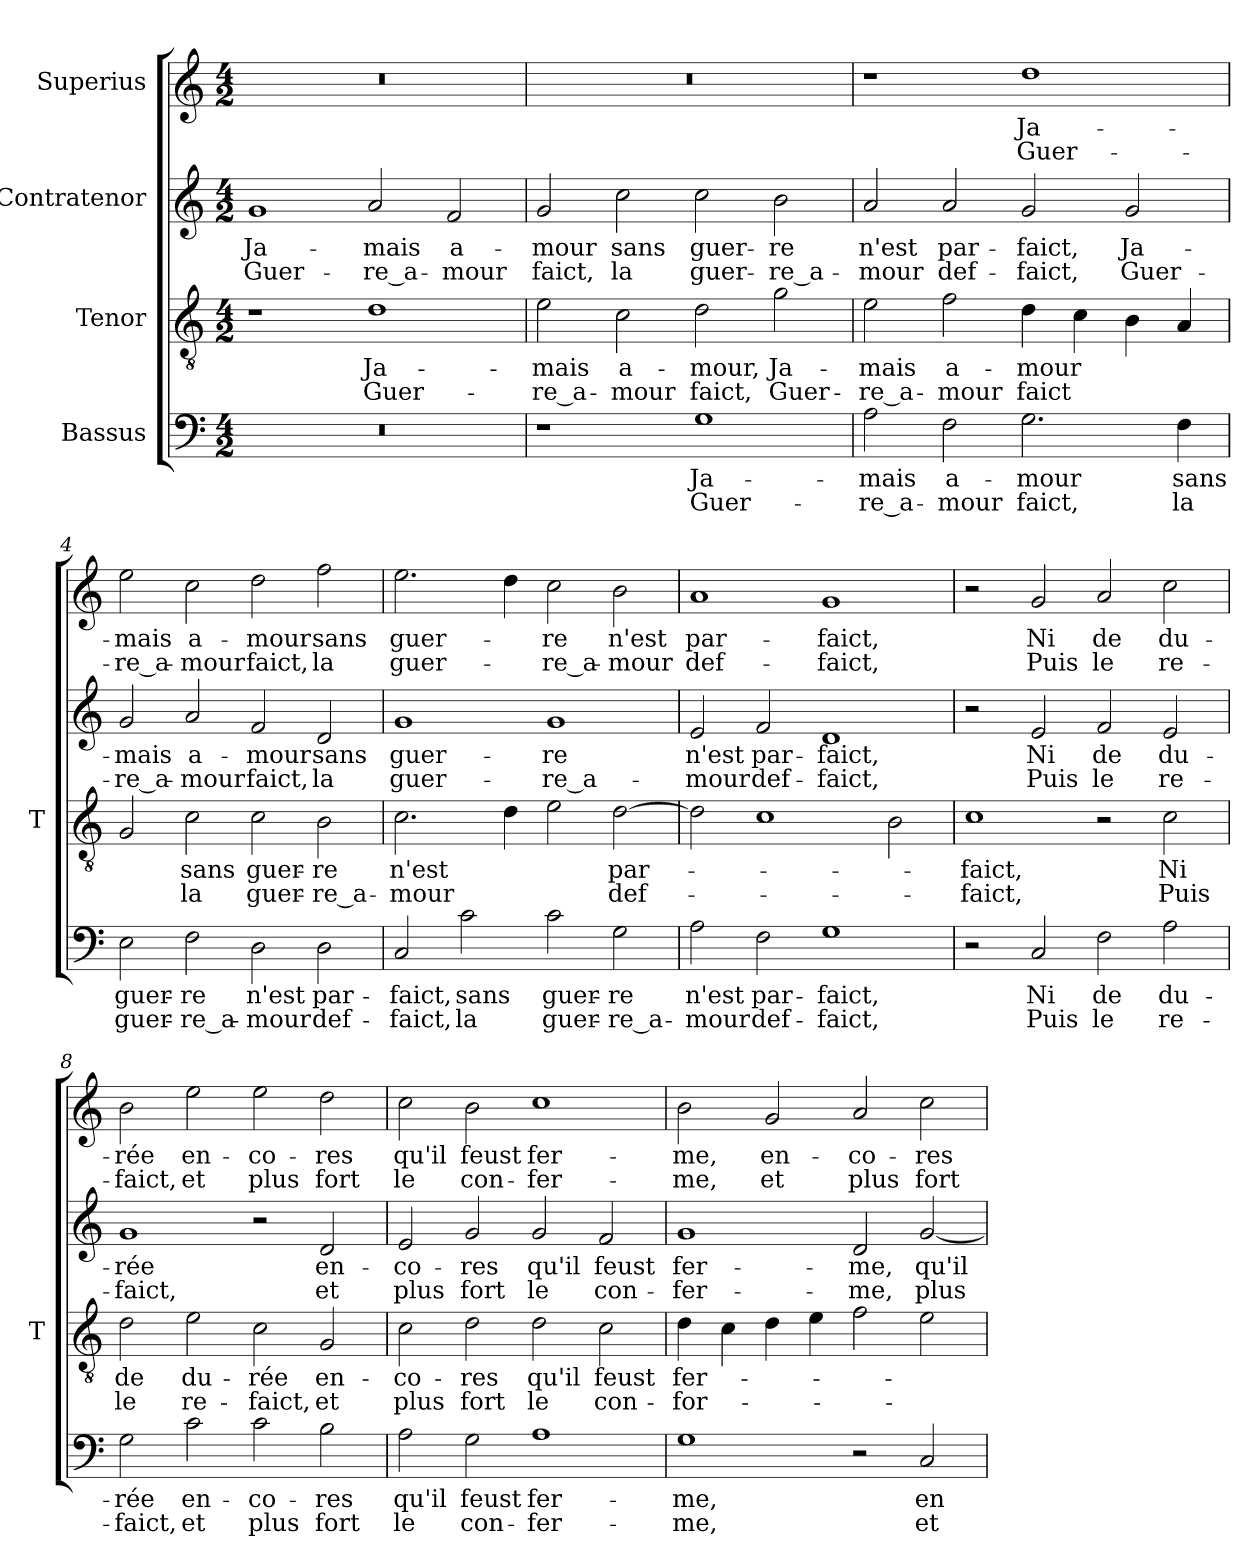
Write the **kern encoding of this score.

**kern	**text	**text	**kern	**text	**text	**kern	**text	**text	**kern	**text	**text
*part4	*part4	*part4	*part3	*part3	*part3	*part2	*part2	*part2	*part1	*part1	*part1
*staff4	*staff4	*staff4	*staff3	*staff3	*staff3	*staff2	*staff2	*staff2	*staff1	*staff1	*staff1
*I"Bassus	*	*	*I"Tenor	*	*	*I"Contratenor	*	*	*I"Superius	*	*
*	*	*	*I'T	*	*	*	*	*	*	*	*
*clefF4	*	*	*clefGv2	*	*	*clefG2	*	*	*clefG2	*	*
*k[]	*	*	*k[]	*	*	*k[]	*	*	*k[]	*	*
*M4/2	*	*	*M4/2	*	*	*M4/2	*	*	*M4/2	*	*
=1	=1	=1	=1	=1	=1	=1	=1	=1	=1	=1	=1
0r	.	.	1r	.	.	1g	Ja-	Guer-	0r	.	.
.	.	.	1d	Ja-	Guer-	2a	-mais	re_a-	.	.	.
.	.	.	.	.	.	2f	a-	-mour	.	.	.
=2	=2	=2	=2	=2	=2	=2	=2	=2	=2	=2	=2
1r	.	.	2e	-mais	re_a-	2g	-mour	-faict,	0r	.	.
.	.	.	2c	a-	-mour	2cc	-sans	-la	.	.	.
1G	Ja-	Guer-	2d	-mour,	-faict,	2cc	guer-	guer-	.	.	.
.	.	.	2g	Ja-	Guer-	2b	-re	re_a-	.	.	.
=3	=3	=3	=3	=3	=3	=3	=3	=3	=3	=3	=3
2A	-mais	re_a-	2e	-mais	re_a-	2a	-n'est	-mour	1r	.	.
2F	a-	-mour	2f	a-	-mour	2a	par-	def-	.	.	.
2.G	-mour	-faict,	4d	-mour	-faict	2g	-faict,	-faict,	1dd	Ja-	Guer-
.	.	.	4c	.	.	.	.	.	.	.	.
.	.	.	4B	.	.	2g	Ja-	Guer-	.	.	.
4F	-sans	-la	4A	.	.	.	.	.	.	.	.
=4	=4	=4	=4	=4	=4	=4	=4	=4	=4	=4	=4
2E	guer-	guer-	2G	.	.	2g	-mais	re_a-	2ee	-mais	re_a-
2F	-re	re_a-	2c	-sans	-la	2a	a-	-mour	2cc	a-	-mour
2D	-n'est	-mour	2c	guer-	guer-	2f	-mour	-faict,	2dd	-mour	-faict,
2D	par-	def-	2B	-re	re_a-	2d	-sans	-la	2ff	-sans	-la
=5	=5	=5	=5	=5	=5	=5	=5	=5	=5	=5	=5
2C	-faict,	-faict,	2.c	-n'est	-mour	1g	guer-	guer-	2.ee	guer-	guer-
2c	-sans	-la	.	.	.	.	.	.	.	.	.
.	.	.	4d	.	.	.	.	.	4dd	.	.
2c	guer-	guer-	2e	.	.	1g	-re	re_a-	2cc	-re	re_a-
2G	-re	re_a-	[2d	par-	def-	.	.	.	2b	-n'est	-mour
=6	=6	=6	=6	=6	=6	=6	=6	=6	=6	=6	=6
2A	-n'est	-mour	2d]	.	.	2e	-n'est	-mour	1a	par-	def-
2F	par-	def-	1c	.	.	2f	par-	def-	.	.	.
1G	-faict,	-faict,	.	.	.	1d	-faict,	-faict,	1g	-faict,	-faict,
.	.	.	2B	.	.	.	.	.	.	.	.
=7	=7	=7	=7	=7	=7	=7	=7	=7	=7	=7	=7
2r	.	.	1c	-faict,	-faict,	2r	.	.	2r	.	.
2C	-Ni	-Puis	.	.	.	2e	-Ni	-Puis	2g	-Ni	-Puis
2F	-de	-le	2r	.	.	2f	-de	-le	2a	-de	-le
2A	du-	re-	2c	-Ni	-Puis	2e	du-	re-	2cc	du-	re-
=8	=8	=8	=8	=8	=8	=8	=8	=8	=8	=8	=8
2G	-rée	-faict,	2d	-de	-le	1g	-rée	-faict,	2b	-rée	-faict,
2c	en-	-et	2e	du-	re-	.	.	.	2ee	en-	-et
2c	co-	-plus	2c	-rée	-faict,	2r	.	.	2ee	co-	-plus
2B	-res	-fort	2G	en-	-et	2d	en-	-et	2dd	-res	-fort
=9	=9	=9	=9	=9	=9	=9	=9	=9	=9	=9	=9
2A	-qu'il	-le	2c	co-	-plus	2e	co-	-plus	2cc	-qu'il	-le
2G	-feust	con-	2d	-res	-fort	2g	-res	-fort	2b	-feust	con-
1A	fer-	fer-	2d	-qu'il	-le	2g	-qu'il	-le	1cc	fer-	fer-
.	.	.	2c	-feust	con-	2f	-feust	con-	.	.	.
=10	=10	=10	=10	=10	=10	=10	=10	=10	=10	=10	=10
1G	-me,	-me,	4d	fer-	for-	1g	fer-	fer-	2b	-me,	-me,
.	.	.	4c	.	.	.	.	.	.	.	.
.	.	.	4d	.	.	.	.	.	2g	en-	-et
.	.	.	4e	.	.	.	.	.	.	.	.
2r	.	.	2f	.	.	2d	-me,	-me,	2a	co-	-plus
2C	en-	-et	2e	.	.	[2g	-qu'il	-plus	2cc	-res	-fort
=	=	=	=	=	=	=	=	=	=	=	=
*-	*-	*-	*-	*-	*-	*-	*-	*-	*-	*-	*-
